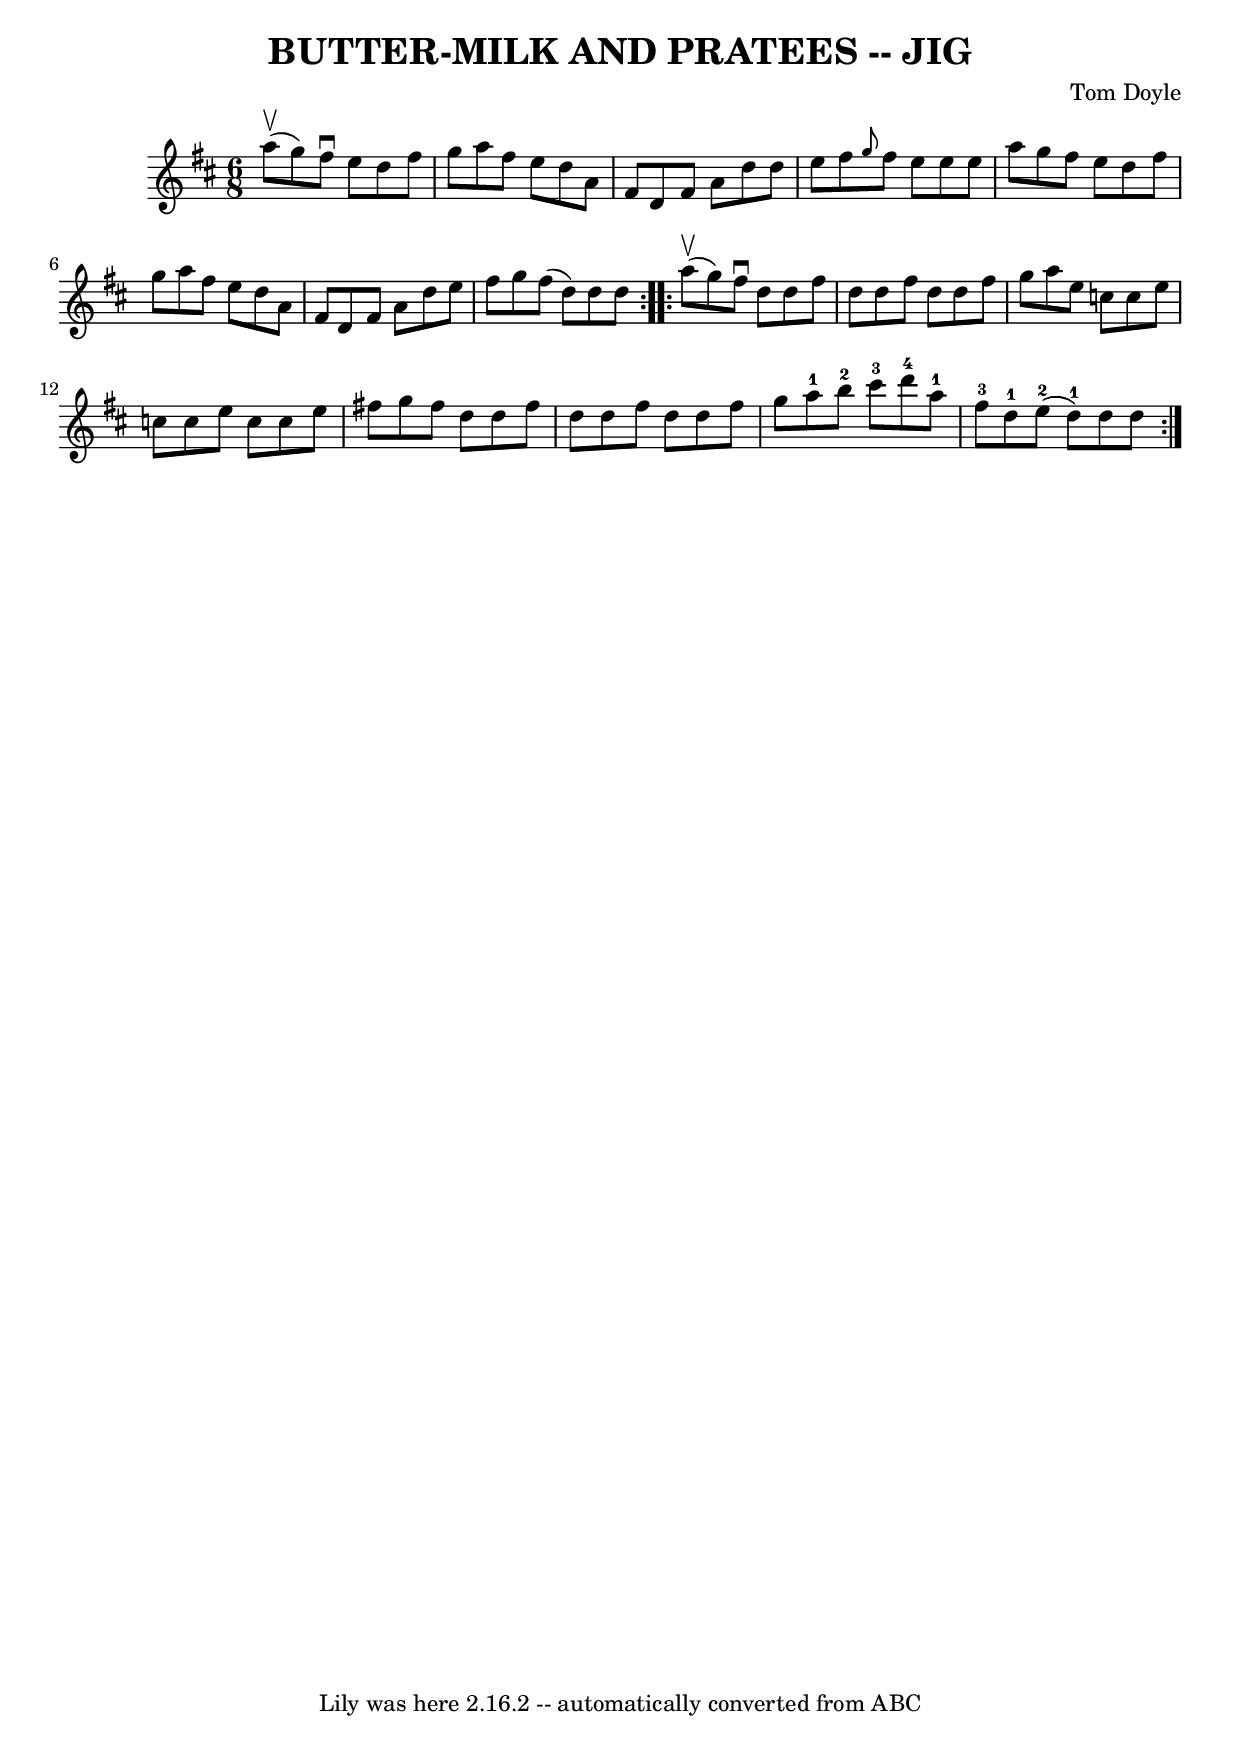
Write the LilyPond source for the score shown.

\version "2.7.40"
\include "Mammoth.ily"
\header {
	%% book = "Ryan's Mammoth Collection of Fiddle Tunes"
	composer = "Tom Doyle"
	crossRefNumber = "1"
	footnotes = ""
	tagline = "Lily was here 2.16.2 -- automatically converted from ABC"
	title = "BUTTER-MILK AND PRATEES -- JIG"
}
voicedefault =  {


\repeat volta 2 {
\time 6/8 \key d \major a''8 (^\upbow g''8)       |
 fis''8 
^\downbow e''8 d''8 fis''8 g''8 a''8    |
 fis''8 e''8 
 d''8 a'8 fis'8 d'8    |
 fis'8 a'8 d''8 d''8    
e''8 fis''8    |
 \grace { g''8  } fis''8 e''8 e''8 e''8 
 a''8 g''8    |
     |
 fis''8 e''8 d''8 fis''8    
g''8 a''8    |
 fis''8 e''8 d''8 a'8 fis'8 d'8    
|
 fis'8 a'8 d''8 e''8 fis''8 g''8    |
 fis''8 
(d''8) d''8 d''8    }     \repeat volta 2 { a''8 (^\upbow g''8 
)       |
 fis''8^\downbow d''8 d''8 fis''8 d''8 d''8  
  |
 fis''8 d''8 d''8 fis''8 g''8 a''8    |
   
e''8 c''8 c''8 e''8 c''8 c''8    |
 e''8 c''8 c''8 
 e''8 fis''!8 g''8    |
     |
 fis''8 d''8 d''8    
fis''8 d''8 d''8    |
 fis''8 d''8 d''8 fis''8 g''8   
 a''8-1   |
 b''8-2 cis'''8-3 d'''8-4 a''8-1   
fis''8-3 d''8-1   |
 e''8-2(d''8-1) d''8 d''8 
 }   
}

\score{
    <<

	\context Staff="default"
	{
	    \voicedefault 
	}

    >>
	\layout {
	}
	\midi {}
}
